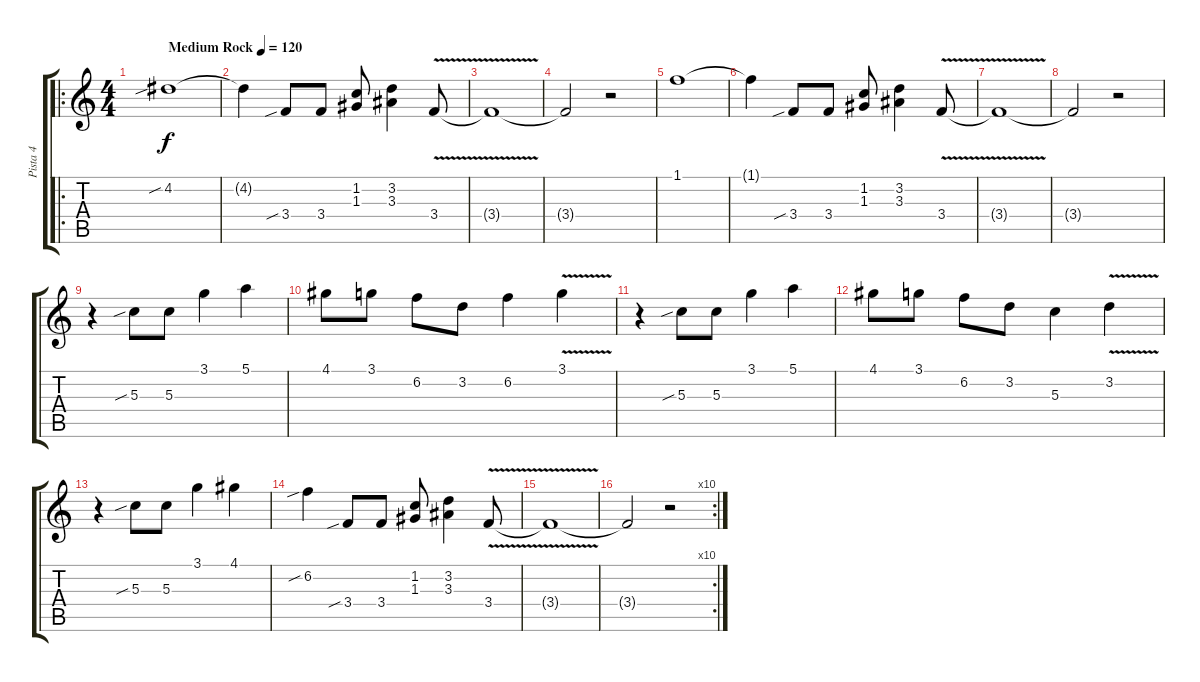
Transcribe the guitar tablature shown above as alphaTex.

\track ("Pista 4" "Pista 4") {instrument electricguitarclean}
\staff {score tabs}
\tuning (E4 B3 G3 D3 A2 E2) {hide}
\ro
\ts (4 4)
\tempo (120 "Medium Rock")
\clef g2
\ks c
4.2{sib}.1{dy f instrument electricguitarclean} |
4.2{t}.4 3.4{sib}.8 3.4.8 (1.2 1.3).8 (3.2 3.3).4 3.4{v}.8 |
3.4{t}.1 |
3.4{t}.2 r.2 |
1.1.1 |
1.1{t}.4 3.4{sib}.8 3.4.8 (1.2 1.3).8 (3.2 3.3).4 3.4{v}.8 |
3.4{t}.1 |
3.4{t}.2 r.2 |
r.4 5.3{sib}.8 5.3.8 3.1.4 5.1.4 |
4.1.8 3.1.8 6.2.8 3.2.8 6.2.4 3.1{v}.4 |
r.4 5.3{sib}.8 5.3.8 3.1.4 5.1.4 |
4.1.8 3.1.8 6.2.8 3.2.8 5.3.4 3.2{v}.4 |
r.4 5.3{sib}.8 5.3.8 3.1.4 4.1.4 |
6.2{sib}.4 3.4{sib}.8 3.4.8 (1.2 1.3).8 (3.2 3.3).4 3.4{v}.8 |
3.4{t}.1 |
\rc 10
3.4{t}.2 r.2
